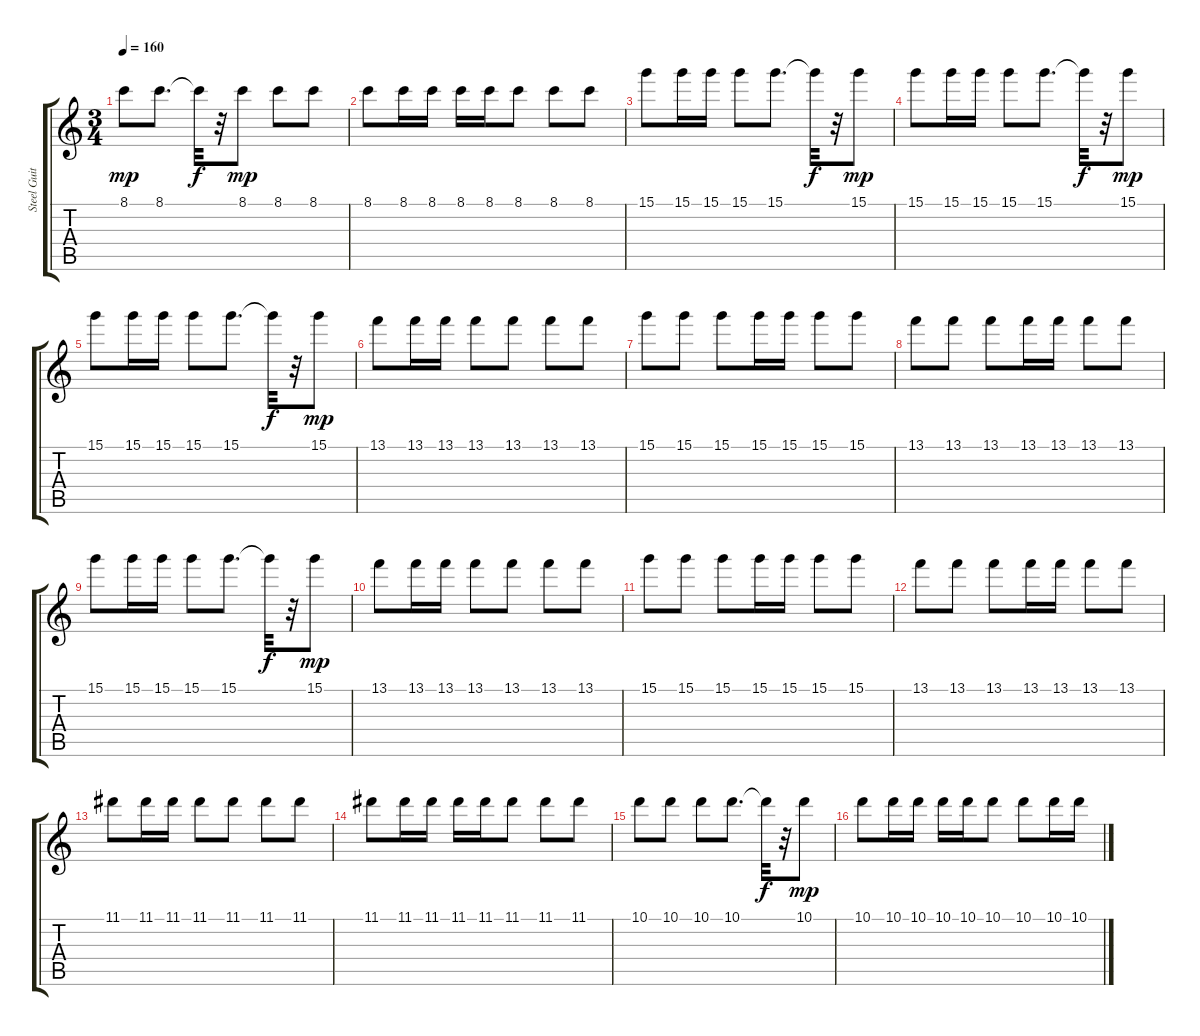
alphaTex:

\track ("Steel Guitar High" "Steel Guit") {instrument acousticguitarsteel}
\staff {score tabs}
\tuning (E4 B3 G3 D3 A2 E2) {hide}
\ts (3 4)
\tempo 160
\clef g2
\ks c
8.1.8{dy mp} 8.1.8{d} 8.1{t}.32{dy f} r.32 8.1.8{dy mp} 8.1.8 8.1.8 |
8.1.8 8.1.16 8.1.16 8.1.16 8.1.16 8.1.8 8.1.8 8.1.8 |
15.1.8 15.1.16 15.1.16 15.1.8 15.1.8{d} 15.1{t}.32{dy f} r.32 15.1.8{dy mp} |
15.1.8 15.1.16 15.1.16 15.1.8 15.1.8{d} 15.1{t}.32{dy f} r.32 15.1.8{dy mp} |
15.1.8 15.1.16 15.1.16 15.1.8 15.1.8{d} 15.1{t}.32{dy f} r.32 15.1.8{dy mp} |
13.1.8 13.1.16 13.1.16 13.1.8 13.1.8 13.1.8 13.1.8 |
15.1.8 15.1.8 15.1.8 15.1.16 15.1.16 15.1.8 15.1.8 |
13.1.8 13.1.8 13.1.8 13.1.16 13.1.16 13.1.8 13.1.8 |
15.1.8 15.1.16 15.1.16 15.1.8 15.1.8{d} 15.1{t}.32{dy f} r.32 15.1.8{dy mp} |
13.1.8 13.1.16 13.1.16 13.1.8 13.1.8 13.1.8 13.1.8 |
15.1.8 15.1.8 15.1.8 15.1.16 15.1.16 15.1.8 15.1.8 |
13.1.8 13.1.8 13.1.8 13.1.16 13.1.16 13.1.8 13.1.8 |
11.1.8 11.1.16 11.1.16 11.1.8 11.1.8 11.1.8 11.1.8 |
11.1.8 11.1.16 11.1.16 11.1.16 11.1.16 11.1.8 11.1.8 11.1.8 |
10.1.8 10.1.8 10.1.8 10.1.8{d} 10.1{t}.32{dy f} r.32 10.1.8{dy mp} |
10.1.8 10.1.16 10.1.16 10.1.16 10.1.16 10.1.8 10.1.8 10.1.16 10.1.16
